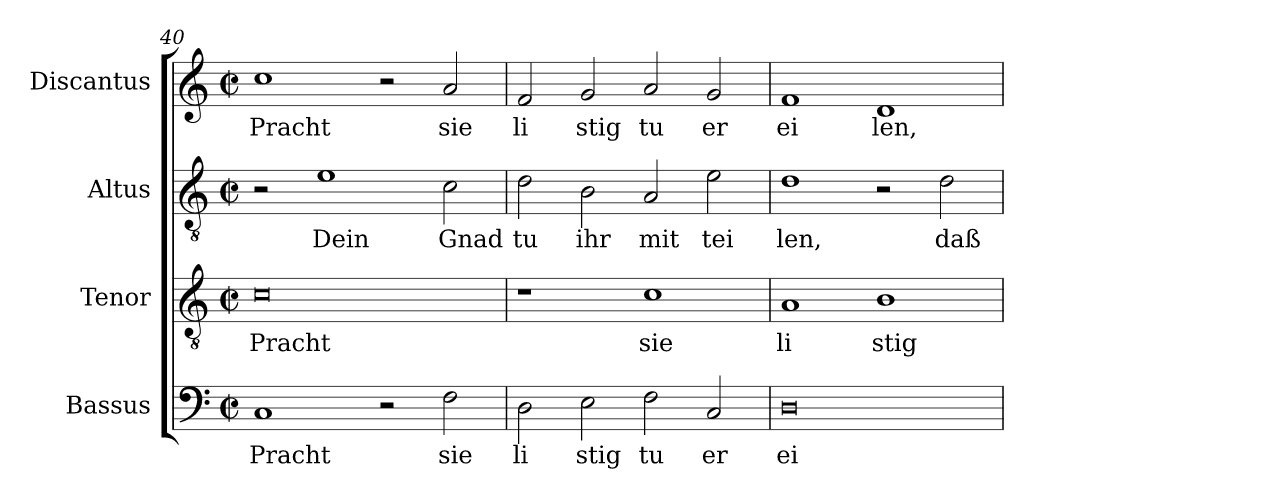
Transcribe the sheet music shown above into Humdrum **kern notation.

**kern	**text	**kern	**text	**kern	**text	**kern	**text
*part4	*part4	*part3	*part3	*part2	*part2	*part1	*part1
*staff4	*staff4	*staff3	*staff3	*staff2	*staff2	*staff1	*staff1
*I"Bassus	*	*I"Tenor	*	*I"Altus	*	*I"Discantus	*
*clefF4	*	*clefGv2	*	*clefGv2	*	*clefG2	*
*M2/2	*	*M2/2	*	*M2/2	*	*M2/2	*
*met(c|)	*	*met(c|)	*	*met(c|)	*	*met(c|)	*
=40	=40	=40	=40	=40	=40	=40	=40
!	!LO:LY:b:cj	!	!LO:LY:b:cj	!	!	!	!LO:LY:b:cj
1C	Pracht	0c	Pracht	2r	.	1cc	Pracht
!	!	!	!	!	!LO:LY:b:cj	!	!
.	.	.	.	1e	Dein	.	.
2r	.	.	.	.	.	2r	.
!	!LO:LY:b:cj	!	!	!	!LO:LY:b:cj	!	!LO:LY:b:cj
2F\	sie	.	.	2c\	Gnad	2a/	sie
=41	=41	=41	=41	=41	=41	=41	=41
!	!LO:LY:b:cj	!	!	!	!LO:LY:b:cj	!	!LO:LY:b:cj
2D\	li	1r	.	2d\	tu	2f/	li
!	!LO:LY:b:cj	!	!	!	!LO:LY:b:cj	!	!LO:LY:b:cj
2E\	stig	.	.	2B\	ihr	2g/	stig
!	!LO:LY:b:cj	!	!LO:LY:b:cj	!	!LO:LY:b:cj	!	!LO:LY:b:cj
2F\	tu	1c	sie	2A/	mit	2a/	tu
!	!LO:LY:b:cj	!	!	!	!LO:LY:b:cj	!	!LO:LY:b:cj
2C/	er	.	.	2e\	tei	2g/	er
=42	=42	=42	=42	=42	=42	=42	=42
!	!LO:LY:b:cj	!	!LO:LY:b:cj	!	!LO:LY:b:cj	!	!LO:LY:b:cj
0D	ei	1A	li	1d	len,	1f	ei
!	!	!	!LO:LY:b:cj	!	!	!	!LO:LY:b:cj
.	.	1B	stig	2r	.	1d	len,
!	!	!	!	!	!LO:LY:b:cj	!	!
.	.	.	.	2d\	daß	.	.
=	=	=	=	=	=	=	=
*-	*-	*-	*-	*-	*-	*-	*-
